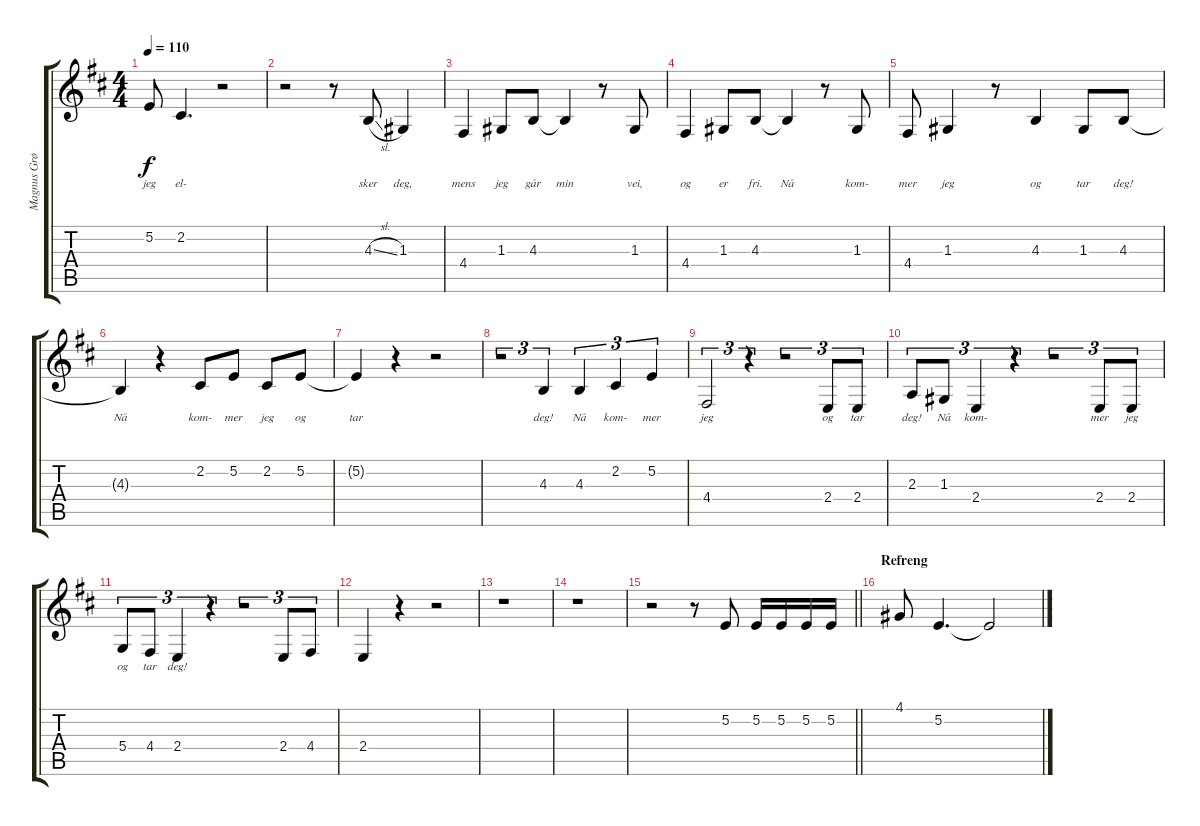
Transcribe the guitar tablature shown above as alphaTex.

\track ("Magnus Grønneberg - Vokal" "Magnus Grø") {instrument oboe}
\staff {score tabs}
\tuning (E4 B3 G3 D3 A2 E2) {hide}
\ts (4 4)
\tempo 110
\clef g2
\ks d
5.2{t}.8{lyrics (0 "jeg") lyrics (1 "") lyrics (2 "") lyrics (3 "") lyrics (4 "") dy f} 2.2.4{d lyrics (0 "el-") lyrics (1 "") lyrics (2 "") lyrics (3 "") lyrics (4 "")} r.2 |
r.2 r.8 4.3{sl}.8{lyrics (0 "sker") lyrics (1 "") lyrics (2 "") lyrics (3 "") lyrics (4 "")} 1.3.4{lyrics (0 "deg,") lyrics (1 "") lyrics (2 "") lyrics (3 "") lyrics (4 "")} |
4.4.4{lyrics (0 "mens") lyrics (1 "") lyrics (2 "") lyrics (3 "") lyrics (4 "")} 1.3.8{lyrics (0 "jeg") lyrics (1 "") lyrics (2 "") lyrics (3 "") lyrics (4 "")} 4.3.8{lyrics (0 "går") lyrics (1 "") lyrics (2 "") lyrics (3 "") lyrics (4 "")} 4.3{t}.4{lyrics (0 "min") lyrics (1 "") lyrics (2 "") lyrics (3 "") lyrics (4 "")} r.8 1.3.8{lyrics (0 "vei,") lyrics (1 "") lyrics (2 "") lyrics (3 "") lyrics (4 "")} |
4.4.4{lyrics (0 "og") lyrics (1 "") lyrics (2 "") lyrics (3 "") lyrics (4 "")} 1.3.8{lyrics (0 "er") lyrics (1 "") lyrics (2 "") lyrics (3 "") lyrics (4 "")} 4.3.8{lyrics (0 "fri.") lyrics (1 "") lyrics (2 "") lyrics (3 "") lyrics (4 "")} 4.3{t}.4{lyrics (0 "Nå") lyrics (1 "") lyrics (2 "") lyrics (3 "") lyrics (4 "")} r.8 1.3.8{lyrics (0 "kom-") lyrics (1 "") lyrics (2 "") lyrics (3 "") lyrics (4 "")} |
4.4.8{lyrics (0 "mer") lyrics (1 "") lyrics (2 "") lyrics (3 "") lyrics (4 "")} 1.3.4{lyrics (0 "jeg") lyrics (1 "") lyrics (2 "") lyrics (3 "") lyrics (4 "")} r.8 4.3.4{lyrics (0 "og") lyrics (1 "") lyrics (2 "") lyrics (3 "") lyrics (4 "")} 1.3.8{lyrics (0 "tar") lyrics (1 "") lyrics (2 "") lyrics (3 "") lyrics (4 "")} 4.3.8{lyrics (0 "deg!") lyrics (1 "") lyrics (2 "") lyrics (3 "") lyrics (4 "")} |
4.3{t}.4{lyrics (0 "Nå") lyrics (1 "") lyrics (2 "") lyrics (3 "") lyrics (4 "")} r.4 2.2.8{lyrics (0 "kom-") lyrics (1 "") lyrics (2 "") lyrics (3 "") lyrics (4 "")} 5.2.8{lyrics (0 "mer") lyrics (1 "") lyrics (2 "") lyrics (3 "") lyrics (4 "")} 2.2.8{lyrics (0 "jeg") lyrics (1 "") lyrics (2 "") lyrics (3 "") lyrics (4 "")} 5.2.8{lyrics (0 "og") lyrics (1 "") lyrics (2 "") lyrics (3 "") lyrics (4 "")} |
5.2{t}.4{lyrics (0 "tar") lyrics (1 "") lyrics (2 "") lyrics (3 "") lyrics (4 "")} r.4 r.2 |
r.2{tu (3 2)} 4.3.4{tu (3 2) lyrics (0 "deg!") lyrics (1 "") lyrics (2 "") lyrics (3 "") lyrics (4 "")} 4.3.4{tu (3 2) lyrics (0 "Nå") lyrics (1 "") lyrics (2 "") lyrics (3 "") lyrics (4 "")} 2.2.4{tu (3 2) lyrics (0 "kom-") lyrics (1 "") lyrics (2 "") lyrics (3 "") lyrics (4 "")} 5.2.4{tu (3 2) lyrics (0 "mer") lyrics (1 "") lyrics (2 "") lyrics (3 "") lyrics (4 "")} |
4.4.2{tu (3 2) lyrics (0 "jeg") lyrics (1 "") lyrics (2 "") lyrics (3 "") lyrics (4 "")} r.4{tu (3 2)} r.2{tu (3 2)} 2.4.8{tu (3 2) lyrics (0 "og") lyrics (1 "") lyrics (2 "") lyrics (3 "") lyrics (4 "")} 2.4.8{tu (3 2) lyrics (0 "tar") lyrics (1 "") lyrics (2 "") lyrics (3 "") lyrics (4 "")} |
2.3.8{tu (3 2) lyrics (0 "deg!") lyrics (1 "") lyrics (2 "") lyrics (3 "") lyrics (4 "")} 1.3.8{tu (3 2) lyrics (0 "Nå") lyrics (1 "") lyrics (2 "") lyrics (3 "") lyrics (4 "")} 2.4.4{tu (3 2) lyrics (0 "kom-") lyrics (1 "") lyrics (2 "") lyrics (3 "") lyrics (4 "")} r.4{tu (3 2)} r.2{tu (3 2)} 2.4.8{tu (3 2) lyrics (0 "mer") lyrics (1 "") lyrics (2 "") lyrics (3 "") lyrics (4 "")} 2.4.8{tu (3 2) lyrics (0 "jeg") lyrics (1 "") lyrics (2 "") lyrics (3 "") lyrics (4 "")} |
5.4.8{tu (3 2) lyrics (0 "og") lyrics (1 "") lyrics (2 "") lyrics (3 "") lyrics (4 "")} 4.4.8{tu (3 2) lyrics (0 "tar") lyrics (1 "") lyrics (2 "") lyrics (3 "") lyrics (4 "")} 2.4.4{tu (3 2) lyrics (0 "deg!") lyrics (1 "") lyrics (2 "") lyrics (3 "") lyrics (4 "")} r.4{tu (3 2)} r.2{tu (3 2)} 2.4.8{tu (3 2)} 4.4.8{tu (3 2)} |
2.4.4 r.4 r.2 |
r.1 |
r.1 |
\barLineRight lightlight
r.2 r.8 5.2.8 5.2.16 5.2.16 5.2.16 5.2.16 |
\section ("" "Refreng")
4.1.8 5.2.4{d} 5.2{t}.2
